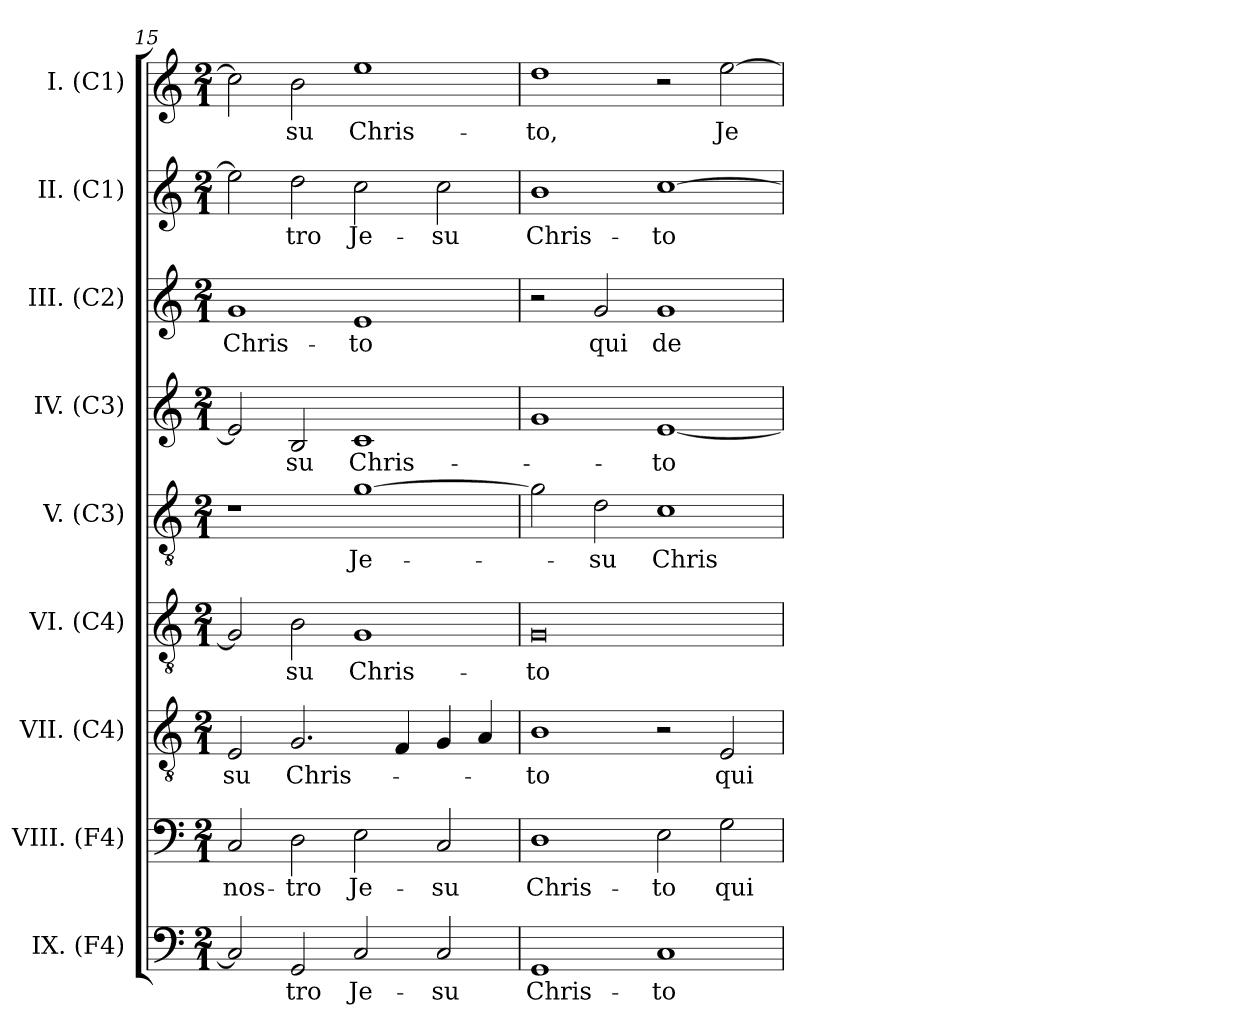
**kern	**text	**kern	**text	**kern	**text	**kern	**text	**kern	**text	**kern	**text	**kern	**text	**kern	**text	**kern	**text
*part9	*part9	*part8	*part8	*part7	*part7	*part6	*part6	*part5	*part5	*part4	*part4	*part3	*part3	*part2	*part2	*part1	*part1
*staff9	*staff9	*staff8	*staff8	*staff7	*staff7	*staff6	*staff6	*staff5	*staff5	*staff4	*staff4	*staff3	*staff3	*staff2	*staff2	*staff1	*staff1
*I"IX. (F4)	*	*I"VIII. (F4)	*	*I"VII. (C4)	*	*I"VI. (C4)	*	*I"V. (C3)	*	*I"IV. (C3)	*	*I"III. (C2)	*	*I"II. (C1)	*	*I"I. (C1)	*
*I'IX.	*	*I'VIII.	*	*I'VII.	*	*I'VI.	*	*I'V.	*	*I'IV.	*	*I'III.	*	*I'II.	*	*I'I.	*
*clefF4	*	*clefF4	*	*clefGv2	*	*clefGv2	*	*clefGv2	*	*clefG2	*	*clefG2	*	*clefG2	*	*clefG2	*
*	*	*	*	*	*	*	*	*ITrd7c12	*	*	*	*	*	*	*	*	*
*k[]	*	*k[]	*	*k[]	*	*k[]	*	*k[]	*	*k[]	*	*k[]	*	*k[]	*	*k[]	*
*C:	*	*C:	*	*C:	*	*C:	*	*C:	*	*C:	*	*C:	*	*C:	*	*C:	*
*M2/1	*	*M2/1	*	*M2/1	*	*M2/1	*	*M2/1	*	*M2/1	*	*M2/1	*	*M2/1	*	*M2/1	*
=15	=15	=15	=15	=15	=15	=15	=15	=15	=15	=15	=15	=15	=15	=15	=15	=15	=15
!	!	!	!LO:LY:b:color=#000000	!	!	!	!	!	!	!	!	!	!	!	!	!	!
!	!	!	!	!	!LO:LY:b:color=#000000	!	!	!	!	!	!	!	!	!	!	!	!
!	!	!	!	!	!	!	!	!	!	!	!	!	!LO:LY:b:color=#000000	!	!	!	!
2Ci/]	.	2Ci/	nos-	2Ei/	-su	2Gi/]	.	1r	.	2ei/]	.	1gi	Chris-	2eei\]	.	2cci\]	.
!	!LO:LY:b:color=#000000	!	!	!	!	!	!	!	!	!	!	!	!	!	!	!	!
!	!	!	!LO:LY:b:color=#000000	!	!	!	!	!	!	!	!	!	!	!	!	!	!
!	!	!	!	!	!LO:LY:b:color=#000000	!	!	!	!	!	!	!	!	!	!	!	!
!	!	!	!	!	!	!	!LO:LY:b:color=#000000	!	!	!	!	!	!	!	!	!	!
!	!	!	!	!	!	!	!	!	!	!	!LO:LY:b:color=#000000	!	!	!	!	!	!
!	!	!	!	!	!	!	!	!	!	!	!	!	!	!	!LO:LY:b:color=#000000	!	!
!	!	!	!	!	!	!	!	!	!	!	!	!	!	!	!	!	!LO:LY:b:color=#000000
2GGi/	-tro	2Di\	-tro	2.Gi/	Chris-	2Bi\	-su	.	.	2Bi/	-su	.	.	2ddi\	-tro	2bi\	-su
!	!LO:LY:b:color=#000000	!	!	!	!	!	!	!	!	!	!	!	!	!	!	!	!
!	!	!	!LO:LY:b:color=#000000	!	!	!	!	!	!	!	!	!	!	!	!	!	!
!	!	!	!	!	!	!	!LO:LY:b:color=#000000	!	!	!	!	!	!	!	!	!	!
!	!	!	!	!	!	!	!	!	!LO:LY:b:color=#000000	!	!	!	!	!	!	!	!
!	!	!	!	!	!	!	!	!	!	!	!LO:LY:b:color=#000000	!	!	!	!	!	!
!	!	!	!	!	!	!	!	!	!	!	!	!	!LO:LY:b:color=#000000	!	!	!	!
!	!	!	!	!	!	!	!	!	!	!	!	!	!	!	!LO:LY:b:color=#000000	!	!
!	!	!	!	!	!	!	!	!	!	!	!	!	!	!	!	!	!LO:LY:b:color=#000000
2Ci/	Je-	2Ei\	Je-	.	.	1Gi	Chris-	[1Gi	Je-	1ci	Chris-	1ei	-to	2cci\	Je-	1eei	Chris-
.	.	.	.	4Fi/	.	.	.	.	.	.	.	.	.	.	.	.	.
!	!LO:LY:b:color=#000000	!	!	!	!	!	!	!	!	!	!	!	!	!	!	!	!
!	!	!	!LO:LY:b:color=#000000	!	!	!	!	!	!	!	!	!	!	!	!	!	!
!	!	!	!	!	!	!	!	!	!	!	!	!	!	!	!LO:LY:b:color=#000000	!	!
2Ci/	-su	2Ci/	-su	4Gi/	.	.	.	.	.	.	.	.	.	2cci\	-su	.	.
.	.	.	.	4Ai/	.	.	.	.	.	.	.	.	.	.	.	.	.
!!LO:LB:g=z
=16	=16	=16	=16	=16	=16	=16	=16	=16	=16	=16	=16	=16	=16	=16	=16	=16	=16
!	!LO:LY:b:color=#000000	!	!	!	!	!	!	!	!	!	!	!	!	!	!	!	!
!	!	!	!LO:LY:b:color=#000000	!	!	!	!	!	!	!	!	!	!	!	!	!	!
!	!	!	!	!	!LO:LY:b:color=#000000	!	!	!	!	!	!	!	!	!	!	!	!
!	!	!	!	!	!	!	!LO:LY:b:color=#000000	!	!	!	!	!	!	!	!	!	!
!	!	!	!	!	!	!	!	!	!	!	!	!	!	!	!LO:LY:b:color=#000000	!	!
!	!	!	!	!	!	!	!	!	!	!	!	!	!	!	!	!	!LO:LY:b:color=#000000
1GGi	Chris-	1Di	Chris-	1Bi	-to	0Gi	-to	2Gi\]	.	1gi	.	2r	.	1bi	Chris-	1ddi	-to,
!	!	!	!	!	!	!	!	!	!LO:LY:b:color=#000000	!	!	!	!	!	!	!	!
!	!	!	!	!	!	!	!	!	!	!	!	!	!LO:LY:b:color=#000000	!	!	!	!
.	.	.	.	.	.	.	.	2Di\	-su	.	.	2gi/	qui	.	.	.	.
!	!LO:LY:b:color=#000000	!	!	!	!	!	!	!	!	!	!	!	!	!	!	!	!
!	!	!	!LO:LY:b:color=#000000	!	!	!	!	!	!	!	!	!	!	!	!	!	!
!	!	!	!	!	!	!	!	!	!LO:LY:b:color=#000000	!	!	!	!	!	!	!	!
!	!	!	!	!	!	!	!	!	!	!	!LO:LY:b:color=#000000	!	!	!	!	!	!
!	!	!	!	!	!	!	!	!	!	!	!	!	!LO:LY:b:color=#000000	!	!	!	!
!	!	!	!	!	!	!	!	!	!	!	!	!	!	!	!LO:LY:b:color=#000000	!	!
1Ci	-to	2Ei\	-to	2r	.	.	.	1Ci	Chris-	[1ei	-to	1gi	de-	[1cci	-to	2r	.
!	!	!	!LO:LY:b:color=#000000	!	!	!	!	!	!	!	!	!	!	!	!	!	!
!	!	!	!	!	!LO:LY:b:color=#000000	!	!	!	!	!	!	!	!	!	!	!	!
!	!	!	!	!	!	!	!	!	!	!	!	!	!	!	!	!	!LO:LY:b:color=#000000
.	.	2Gi\	qui	2Ei/	qui	.	.	.	.	.	.	.	.	.	.	[2eei\	Je-
=	=	=	=	=	=	=	=	=	=	=	=	=	=	=	=	=	=
*-	*-	*-	*-	*-	*-	*-	*-	*-	*-	*-	*-	*-	*-	*-	*-	*-	*-
